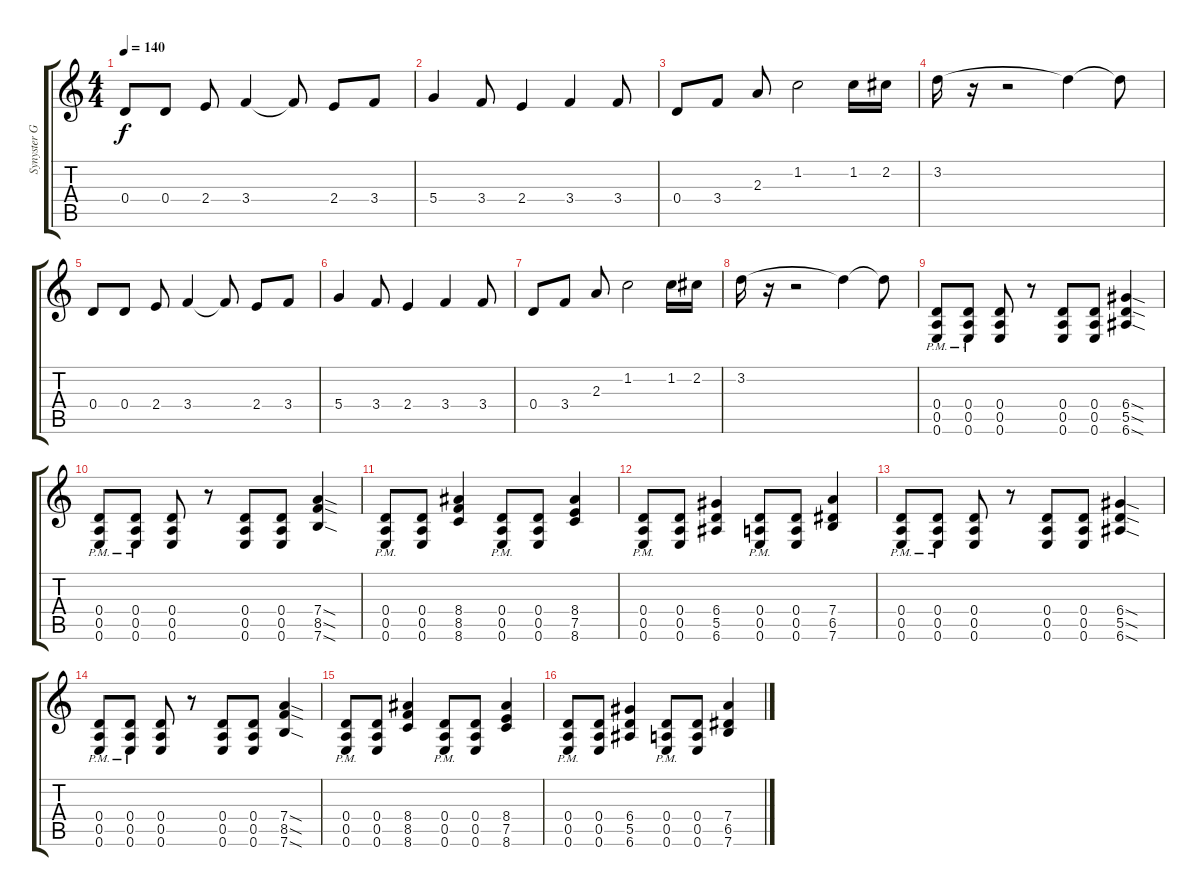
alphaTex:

\track ("Synyster Gates" "Synyster G") {instrument overdrivenguitar}
\staff {score tabs}
\tuning (E4 B3 G3 D3 A2 E2) {hide}
\ts (4 4)
\tempo 140
\clef g2
\ks c
0.4.8{dy f} 0.4.8 2.4.8 3.4.4 3.4{t}.8 2.4.8 3.4.8 |
5.4.4 3.4.8 2.4.4 3.4.4 3.4.8 |
0.4.8 3.4.8 2.3.8 1.2.2 1.2.16 2.2.16 |
3.2.16 r.16 r.2 3.2{t}.4 3.2{t}.8 |
0.4.8 0.4.8 2.4.8 3.4.4 3.4{t}.8 2.4.8 3.4.8 |
5.4.4 3.4.8 2.4.4 3.4.4 3.4.8 |
0.4.8 3.4.8 2.3.8 1.2.2 1.2.16 2.2.16 |
3.2.16 r.16 r.2 3.2{t}.4 3.2{t}.8 |
(0.4{pm} 0.5{pm} 0.6{pm}).8 (0.4{pm} 0.5{pm} 0.6{pm}).8 (0.4 0.5 0.6).8 r.8 (0.4 0.5 0.6).8 (0.4 0.5 0.6).8 (6.4{sod} 5.5{sod} 6.6{sod}).4 |
(0.4{pm} 0.5{pm} 0.6{pm}).8 (0.4{pm} 0.5{pm} 0.6{pm}).8 (0.4 0.5 0.6).8 r.8 (0.4 0.5 0.6).8 (0.4 0.5 0.6).8 (7.4{sod} 8.5{sod} 7.6{sod}).4 |
(0.4{pm} 0.5{pm} 0.6{pm}).8 (0.4 0.5 0.6).8 (8.4 8.5 8.6).4 (0.4{pm} 0.5{pm} 0.6{pm}).8 (0.4 0.5 0.6).8 (8.4 7.5 8.6).4 |
(0.4{pm} 0.5{pm} 0.6{pm}).8 (0.4 0.5 0.6).8 (6.4 5.5 6.6).4 (0.4{pm} 0.5{pm} 0.6{pm}).8 (0.4 0.5 0.6).8 (7.4 6.5 7.6).4 |
(0.4{pm} 0.5{pm} 0.6{pm}).8 (0.4{pm} 0.5{pm} 0.6{pm}).8 (0.4 0.5 0.6).8 r.8 (0.4 0.5 0.6).8 (0.4 0.5 0.6).8 (6.4{sod} 5.5{sod} 6.6{sod}).4 |
(0.4{pm} 0.5{pm} 0.6{pm}).8 (0.4{pm} 0.5{pm} 0.6{pm}).8 (0.4 0.5 0.6).8 r.8 (0.4 0.5 0.6).8 (0.4 0.5 0.6).8 (7.4{sod} 8.5{sod} 7.6{sod}).4 |
(0.4{pm} 0.5{pm} 0.6{pm}).8 (0.4 0.5 0.6).8 (8.4 8.5 8.6).4 (0.4{pm} 0.5{pm} 0.6{pm}).8 (0.4 0.5 0.6).8 (8.4 7.5 8.6).4 |
(0.4{pm} 0.5{pm} 0.6{pm}).8 (0.4 0.5 0.6).8 (6.4 5.5 6.6).4 (0.4{pm} 0.5{pm} 0.6{pm}).8 (0.4 0.5 0.6).8 (7.4 6.5 7.6).4
